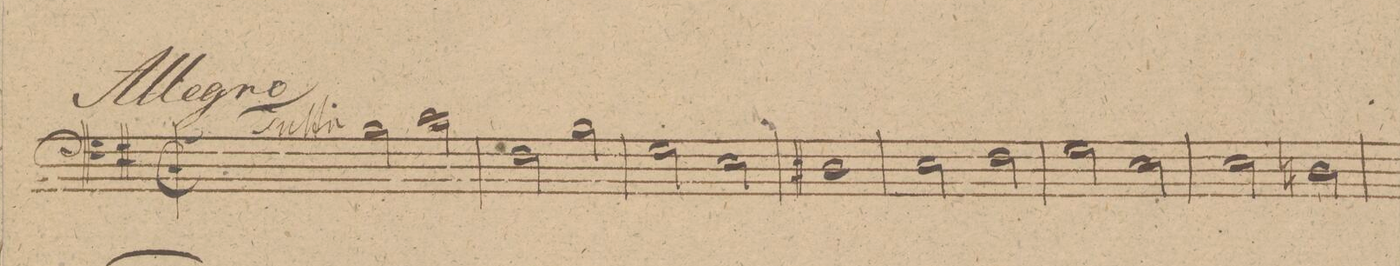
**kern	**dynam
*I"Fagotto 2do	*
*clefF4	*
*k[f#]	*
*met(c|)	*
*M3/4	*
*k[f#]	*
*M2/2	*
*met(c|)	*
*mmet(c|)	*
2B\	.
2c\	.
=257	=257
2F#\	.
2B\	.
=258	=258
2G\	.
2E\	.
=259	=259
1D#X\	.
=260	=260
2E\	.
2F#\	.
=261	=261
2G\	.
2E\	.
=262	=262
2E\	.
2Dn\	.
=263	=263
*-	*-
